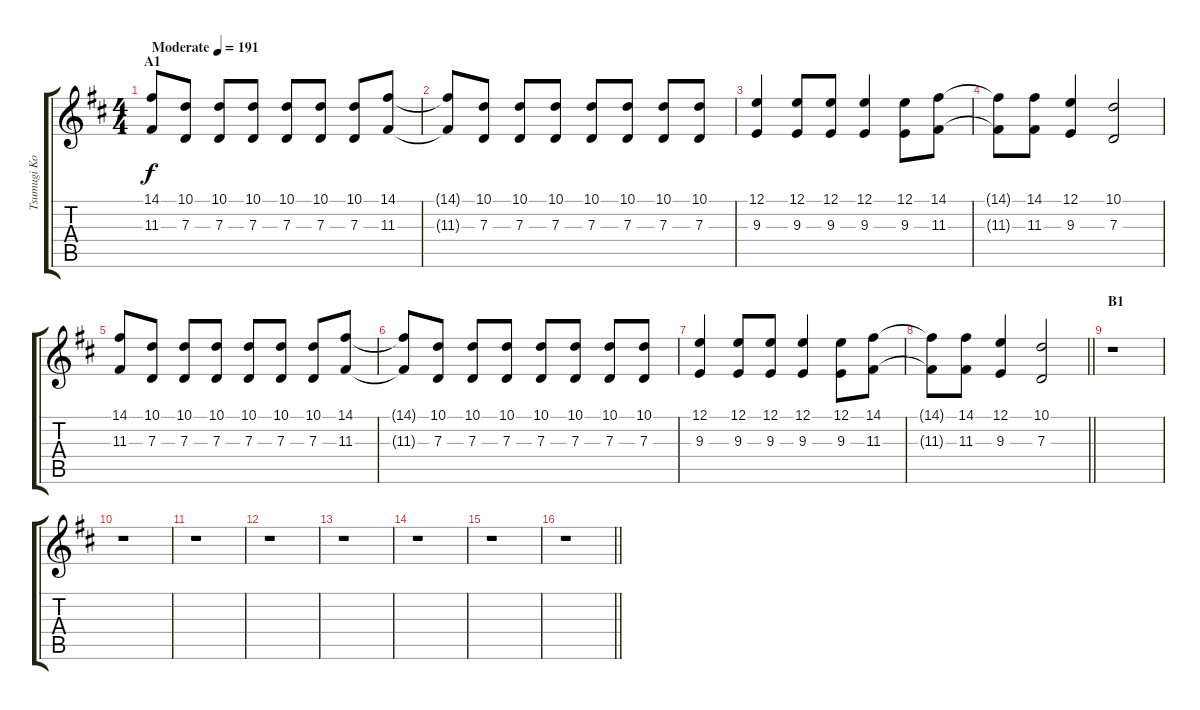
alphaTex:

\track ("Tsumugi Kotobuki" "Tsumugi Ko") {instrument lead2sawtooth}
\staff {score tabs}
\tuning (E4 B3 G3 D3 A2 E2) {hide}
\ts (4 4)
\section ("" "A1")
\tempo (191 "Moderate")
\clef g2
\ks d
(14.1 11.3).8{dy f instrument lead2sawtooth} (10.1 7.3).8 (10.1 7.3).8 (10.1 7.3).8 (10.1 7.3).8 (10.1 7.3).8 (10.1 7.3).8 (14.1 11.3).8 |
(14.1{t} 11.3{t}).8 (10.1 7.3).8 (10.1 7.3).8 (10.1 7.3).8 (10.1 7.3).8 (10.1 7.3).8 (10.1 7.3).8 (10.1 7.3).8 |
(12.1 9.3).4 (12.1 9.3).8 (12.1 9.3).8 (12.1 9.3).4 (12.1 9.3).8 (14.1 11.3).8 |
(14.1{t} 11.3{t}).8 (14.1 11.3).8 (12.1 9.3).4 (10.1 7.3).2 |
(14.1 11.3).8 (10.1 7.3).8 (10.1 7.3).8 (10.1 7.3).8 (10.1 7.3).8 (10.1 7.3).8 (10.1 7.3).8 (14.1 11.3).8 |
(14.1{t} 11.3{t}).8 (10.1 7.3).8 (10.1 7.3).8 (10.1 7.3).8 (10.1 7.3).8 (10.1 7.3).8 (10.1 7.3).8 (10.1 7.3).8 |
(12.1 9.3).4 (12.1 9.3).8 (12.1 9.3).8 (12.1 9.3).4 (12.1 9.3).8 (14.1 11.3).8 |
\barLineRight lightlight
(14.1{t} 11.3{t}).8 (14.1 11.3).8 (12.1 9.3).4 (10.1 7.3).2 |
\section ("" "B1")
r.1 |
r.1 |
r.1 |
r.1 |
r.1 |
r.1 |
r.1 |
\barLineRight lightlight
r.1
